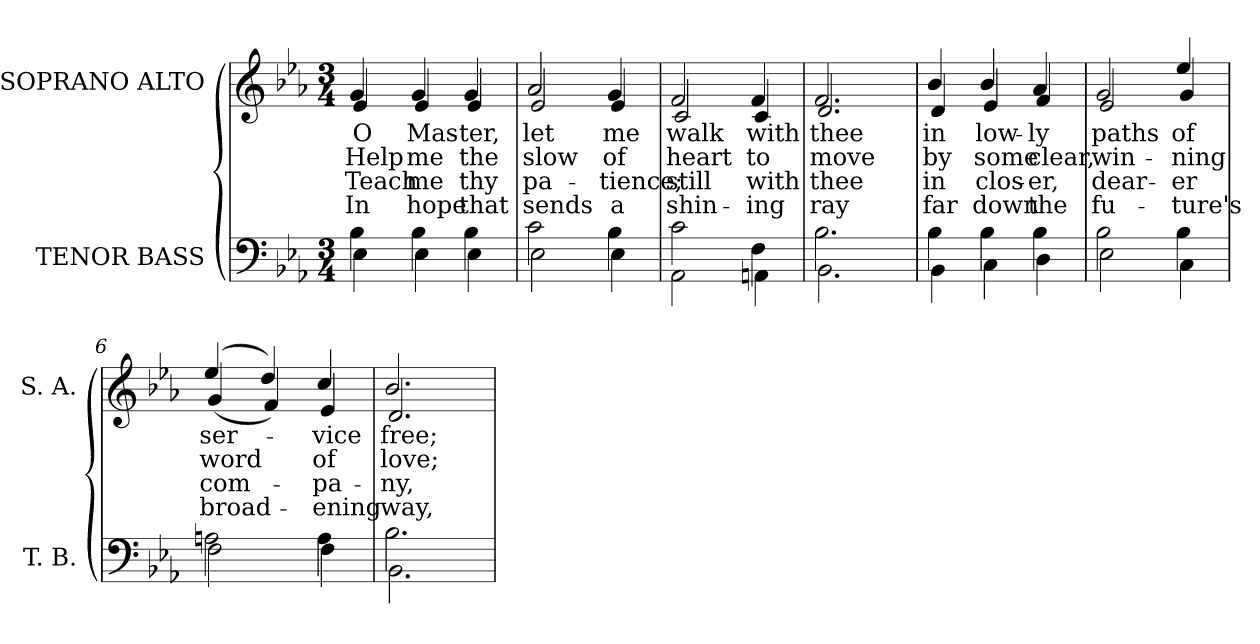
**kern	**kern	**text	**text	**text	**text
*part2	*part1	*part1	*part1	*part1	*part1
*staff2	*staff1	*staff1	*staff1	*staff1	*staff1
*I"TENOR BASS	*I"SOPRANO ALTO	*	*	*	*
*I'T. B.	*I'S. A.	*	*	*	*
!!LO:PB:g=z
*clefF4	*clefG2	*	*	*	*
*k[b-e-a-]	*k[b-e-a-]	*	*	*	*
*E-:	*E-:	*	*	*	*
*M3/4	*M3/4	*	*	*	*
=	=	=	=	=	=
*^	*	*	*	*	*
!	!	!LO:TX:b:cj:t=1	!	!	!	!
!	!	!LO:TX:b:cj:t=2	!	!	!	!
!	!	!LO:TX:b:cj:t=3	!	!	!	!
!	!	!LO:TX:b:cj:t=4	!	!	!	!
!	!	!	!LO:LY:b:color=#000000	!LO:LY:b:color=#000000	!LO:LY:b:color=#000000	!LO:LY:b:color=#000000
*	*	*^	*	*	*	*
4B-i\	4E-i\	4gi/	4e-i/	O	Help	Teach	In
!	!	!	!	!LO:LY:b:color=#000000	!LO:LY:b:color=#000000	!LO:LY:b:color=#000000	!LO:LY:b:color=#000000
4B-i\	4E-i\	4gi/	4e-i/	Mas-	me	me	hope
!	!	!	!	!LO:LY:b:color=#000000	!LO:LY:b:color=#000000	!LO:LY:b:color=#000000	!LO:LY:b:color=#000000
4B-i\	4E-i\	4gi/	4e-i/	-ter,	the	thy	that
=1	=1	=1	=1	=1	=1	=1	=1
!	!	!	!	!LO:LY:b:color=#000000	!LO:LY:b:color=#000000	!LO:LY:b:color=#000000	!LO:LY:b:color=#000000
2ci\	2E-i\	2a-i/	2e-i/	let	slow	pa-	sends
!	!	!	!	!LO:LY:b:color=#000000	!LO:LY:b:color=#000000	!LO:LY:b:color=#000000	!LO:LY:b:color=#000000
4B-i\	4E-i\	4gi/	4e-i/	me	of	-tience;	a
=2	=2	=2	=2	=2	=2	=2	=2
!	!	!	!	!LO:LY:b:color=#000000	!LO:LY:b:color=#000000	!LO:LY:b:color=#000000	!LO:LY:b:color=#000000
2ci\	2AA-i\	2fi/	2ci/	walk	heart	still	shin-
!	!	!	!	!LO:LY:b:color=#000000	!LO:LY:b:color=#000000	!LO:LY:b:color=#000000	!LO:LY:b:color=#000000
4Fi\	4AAni\	4fi/	4ci/	with	to	with	-ing
=3	=3	=3	=3	=3	=3	=3	=3
!	!	!	!	!LO:LY:b:color=#000000	!LO:LY:b:color=#000000	!LO:LY:b:color=#000000	!LO:LY:b:color=#000000
2.B-i\	2.BB-i\	2.fi/	2.di/	thee	move	thee	ray
=4	=4	=4	=4	=4	=4	=4	=4
!	!	!	!	!LO:LY:b:color=#000000	!LO:LY:b:color=#000000	!LO:LY:b:color=#000000	!LO:LY:b:color=#000000
4B-i\	4BB-i\	4b-i/	4di/	in	by	in	far
!	!	!	!	!LO:LY:b:color=#000000	!LO:LY:b:color=#000000	!LO:LY:b:color=#000000	!LO:LY:b:color=#000000
4B-i\	4Ci\	4b-i/	4e-i/	low-	some	clos-	down
!	!	!	!	!LO:LY:b:color=#000000	!LO:LY:b:color=#000000	!LO:LY:b:color=#000000	!LO:LY:b:color=#000000
4B-i\	4Di\	4a-i/	4fi/	-ly	clear,	-er,	the
!!LO:LB:g=z	!!
=5	=5	=5	=5	=5	=5	=5	=5
!	!	!	!	!LO:LY:b:color=#000000	!LO:LY:b:color=#000000	!LO:LY:b:color=#000000	!LO:LY:b:color=#000000
2B-i\	2E-i\	2gi/	2e-i/	paths	win-	dear-	fu-
!	!	!	!	!LO:LY:b:color=#000000	!LO:LY:b:color=#000000	!LO:LY:b:color=#000000	!LO:LY:b:color=#000000
4B-i\	4Ci\	4ee-i/	4gi/	of	-ning	-er	-ture's
=6	=6	=6	=6	=6	=6	=6	=6
!	!	!	!	!LO:LY:b:color=#000000	!LO:LY:b:color=#000000	!LO:LY:b:color=#000000	!LO:LY:b:color=#000000
2Ani\	2Fi\	(4ee-i/	(4gi/	ser-	word	com-	broad-
.	.	4ddi/)	4fi/)	.	.	.	.
!	!	!	!	!LO:LY:b:color=#000000	!LO:LY:b:color=#000000	!LO:LY:b:color=#000000	!LO:LY:b:color=#000000
4Ai\	4Fi\	4cci/	4e-i/	-vice	of	-pa-	-ening
=7	=7	=7	=7	=7	=7	=7	=7
!	!	!	!	!LO:LY:b:color=#000000	!LO:LY:b:color=#000000	!LO:LY:b:color=#000000	!LO:LY:b:color=#000000
2.B-i\	2.BB-i\	2.b-i/	2.di/	free;	love;	-ny,	way,
*v	*v	*	*	*	*	*	*
*	*v	*v	*	*	*	*
=	=	=	=	=	=
*-	*-	*-	*-	*-	*-
